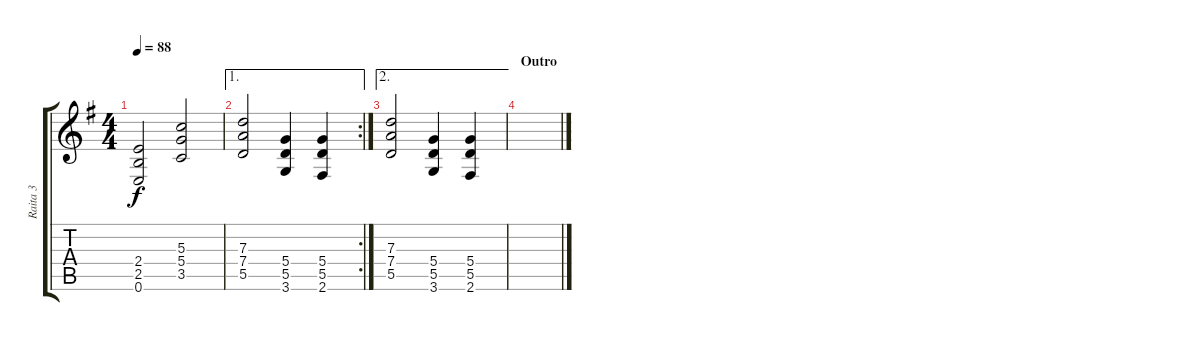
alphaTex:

\track ("Raita 3" "Raita 3") {instrument distortionguitar}
\staff {score tabs}
\tuning (E4 B3 G3 D3 A2 E2) {hide}
\ts (4 4)
\tempo 88
\clef g2
\ks eminor
(2.4 2.5 0.6).2{dy f} (5.3 5.4 3.5).2 |
\ae 1
\rc 2
(7.3 7.4 5.5).2 (5.4 5.5 3.6).4 (5.4 5.5 2.6).4 |
\ae 2
(7.3 7.4 5.5).2 (5.4 5.5 3.6).4 (5.4 5.5 2.6).4 |
\section ("" "Outro")
